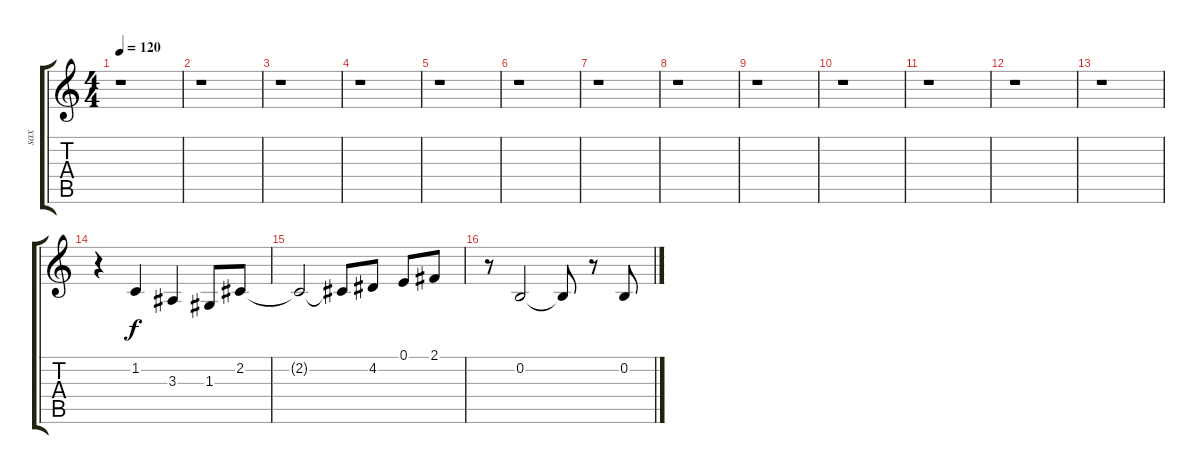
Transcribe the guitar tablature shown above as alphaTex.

\track ("sax" "sax") {instrument sopranosax}
\staff {score tabs}
\tuning (E4 B3 G3 D3 A2 E2) {hide}
\ts (4 4)
\tempo 120
\clef g2
\ks c
r.1{dy f} |
r.1 |
r.1 |
r.1 |
r.1 |
r.1 |
r.1 |
r.1 |
r.1 |
r.1 |
r.1 |
r.1 |
r.1 |
r.4 1.2.4 3.3.4 1.3.8 2.2.8 |
2.2{t}.2 2.2{t}.8 4.2.8 0.1.8 2.1.8 |
r.8 0.2.2 0.2{t}.8 r.8 0.2.8
